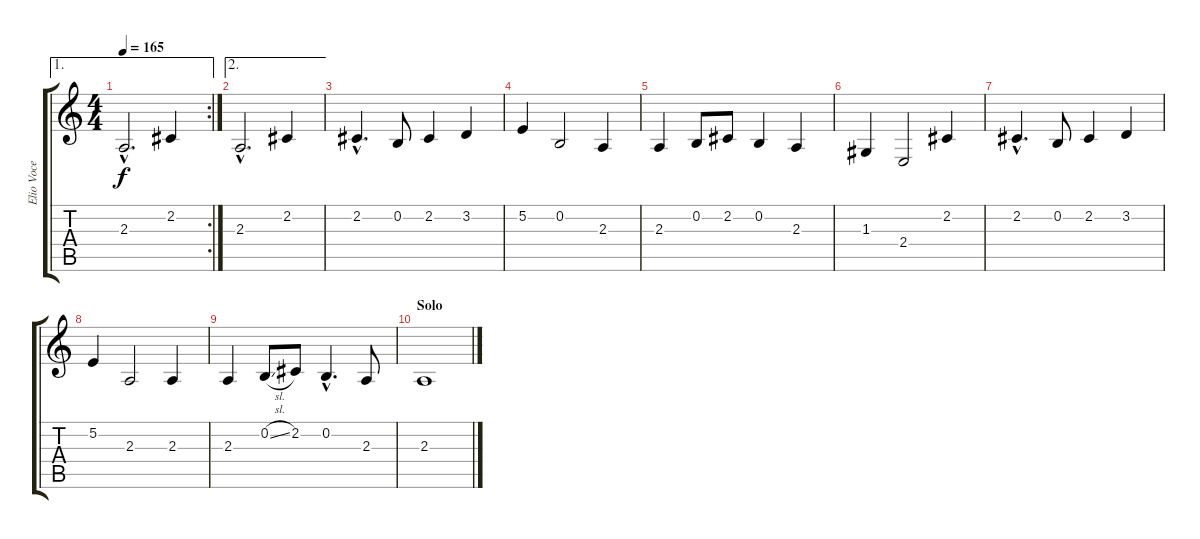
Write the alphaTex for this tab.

\track ("Elio Voce" "Elio Voce") {instrument lead6voice}
\staff {score tabs}
\tuning (E4 B3 G3 D3 A2 E2) {hide}
\ae 1
\rc 2
\ts (4 4)
\tempo 165
\clef g2
\ks c
2.3{hac}.2{d dy f} 2.2.4 |
\ae 2
2.3{hac}.2{d} 2.2.4 |
2.2{hac}.4{d} 0.2.8 2.2.4 3.2.4 |
5.2.4 0.2.2 2.3.4 |
2.3.4 0.2.8 2.2.8 0.2.4 2.3.4 |
1.3.4 2.4.2 2.2.4 |
2.2{hac}.4{d} 0.2.8 2.2.4 3.2.4 |
5.2.4 2.3.2 2.3.4 |
2.3.4 0.2{sl}.8 2.2.8 0.2{hac}.4{d} 2.3.8 |
\section ("" "Solo")
2.3.1
